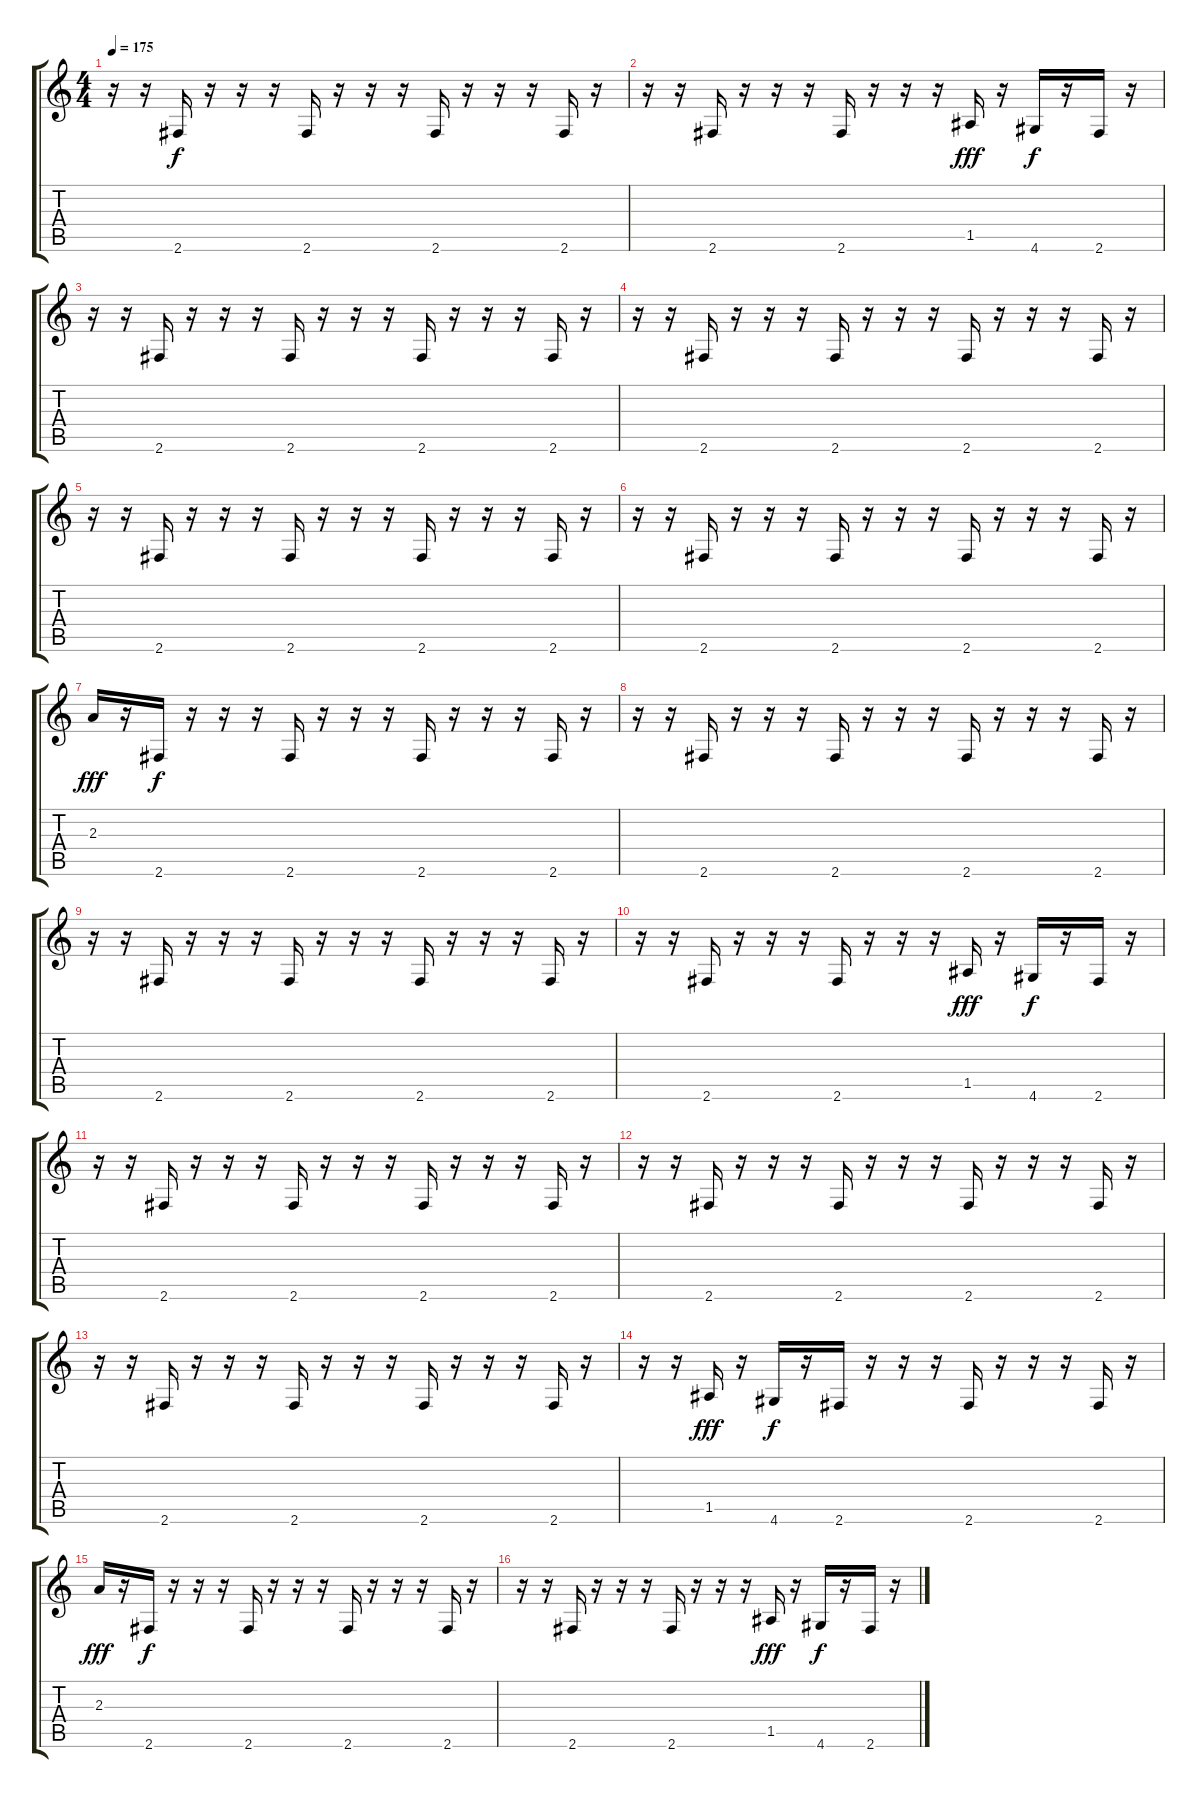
\track "" {instrument acousticguitarsteel}
\staff {score tabs}
\tuning (E4 B3 G3 D3 A2 E2) {hide}
\ts (4 4)
\tempo 175
\clef g2
\ks c
r.16{dy f} r.16 2.6.16 r.16 r.16 r.16 2.6.16 r.16 r.16 r.16 2.6.16 r.16 r.16 r.16 2.6.16 r.16 |
r.16 r.16 2.6.16 r.16 r.16 r.16 2.6.16 r.16 r.16 r.16 1.5.16{dy fff} r.16 4.6.16{dy f} r.16 2.6.16 r.16 |
r.16 r.16 2.6.16 r.16 r.16 r.16 2.6.16 r.16 r.16 r.16 2.6.16 r.16 r.16 r.16 2.6.16 r.16 |
r.16 r.16 2.6.16 r.16 r.16 r.16 2.6.16 r.16 r.16 r.16 2.6.16 r.16 r.16 r.16 2.6.16 r.16 |
r.16 r.16 2.6.16 r.16 r.16 r.16 2.6.16 r.16 r.16 r.16 2.6.16 r.16 r.16 r.16 2.6.16 r.16 |
r.16 r.16 2.6.16 r.16 r.16 r.16 2.6.16 r.16 r.16 r.16 2.6.16 r.16 r.16 r.16 2.6.16 r.16 |
2.3.16{dy fff} r.16 2.6.16{dy f} r.16 r.16 r.16 2.6.16 r.16 r.16 r.16 2.6.16 r.16 r.16 r.16 2.6.16 r.16 |
r.16 r.16 2.6.16 r.16 r.16 r.16 2.6.16 r.16 r.16 r.16 2.6.16 r.16 r.16 r.16 2.6.16 r.16 |
r.16 r.16 2.6.16 r.16 r.16 r.16 2.6.16 r.16 r.16 r.16 2.6.16 r.16 r.16 r.16 2.6.16 r.16 |
r.16 r.16 2.6.16 r.16 r.16 r.16 2.6.16 r.16 r.16 r.16 1.5.16{dy fff} r.16 4.6.16{dy f} r.16 2.6.16 r.16 |
r.16 r.16 2.6.16 r.16 r.16 r.16 2.6.16 r.16 r.16 r.16 2.6.16 r.16 r.16 r.16 2.6.16 r.16 |
r.16 r.16 2.6.16 r.16 r.16 r.16 2.6.16 r.16 r.16 r.16 2.6.16 r.16 r.16 r.16 2.6.16 r.16 |
r.16 r.16 2.6.16 r.16 r.16 r.16 2.6.16 r.16 r.16 r.16 2.6.16 r.16 r.16 r.16 2.6.16 r.16 |
r.16 r.16 1.5.16{dy fff} r.16 4.6.16{dy f} r.16 2.6.16 r.16 r.16 r.16 2.6.16 r.16 r.16 r.16 2.6.16 r.16 |
2.3.16{dy fff} r.16 2.6.16{dy f} r.16 r.16 r.16 2.6.16 r.16 r.16 r.16 2.6.16 r.16 r.16 r.16 2.6.16 r.16 |
r.16 r.16 2.6.16 r.16 r.16 r.16 2.6.16 r.16 r.16 r.16 1.5.16{dy fff} r.16 4.6.16{dy f} r.16 2.6.16 r.16
